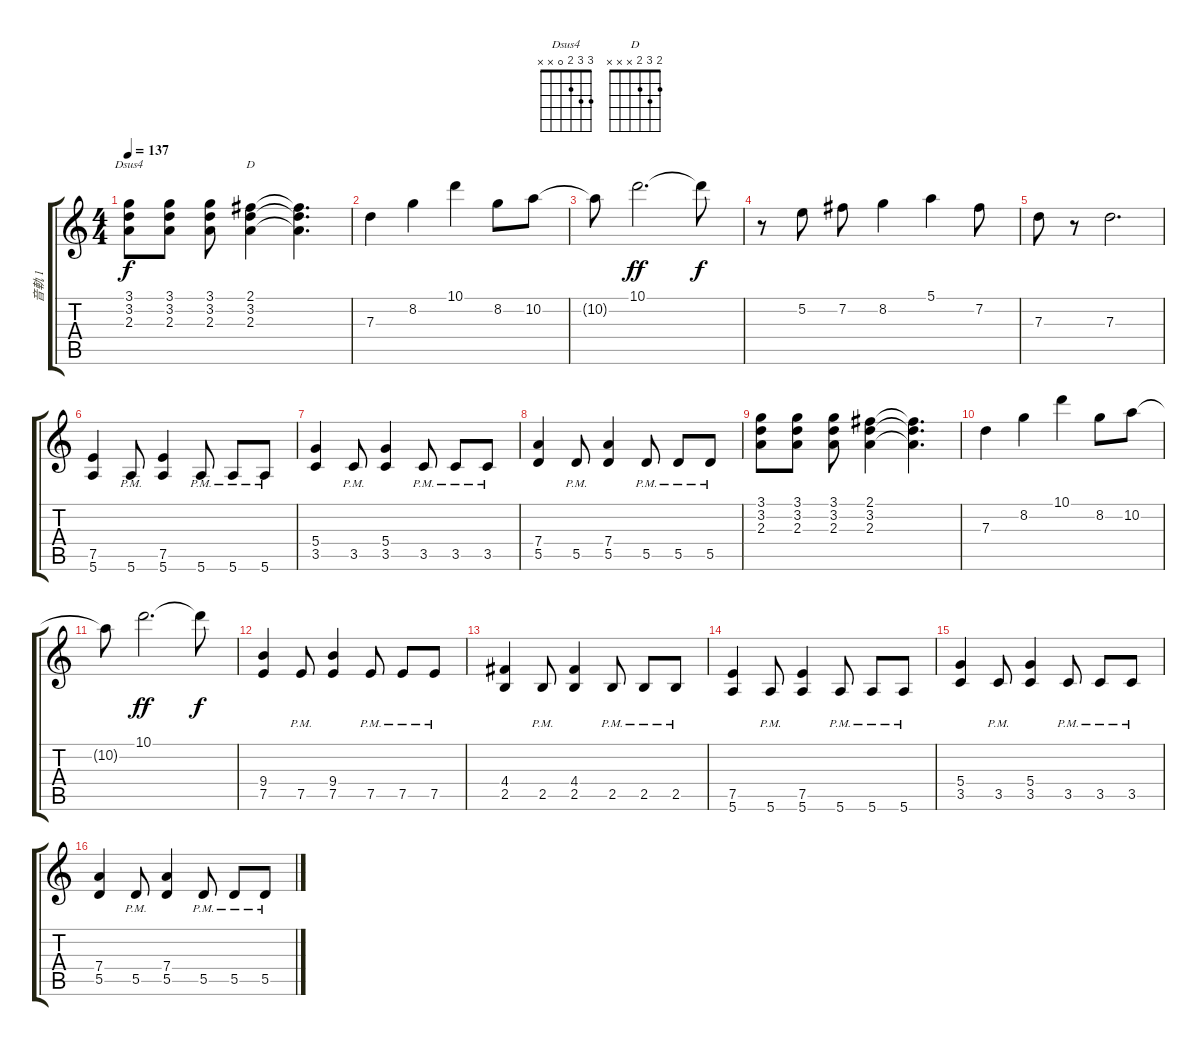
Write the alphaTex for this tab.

\track ("音軌 1" "音軌 1") {instrument overdrivenguitar}
\staff {score tabs}
\tuning (E4 B3 G3 D3 A2 E2) {hide}
\chord ("Dsus4" 3 3 2 0 x x)
\chord ("D" 2 3 2 x x x)
\ts (4 4)
\tempo 137
\clef g2
\ks c
(3.1 3.2 2.3).8{ch "Dsus4" dy f} (3.1 3.2 2.3).8 (3.1 3.2 2.3).8 (2.1 3.2 2.3).4{ch "D"} (2.1{t} 3.2{t} 2.3{t}).4{d} |
7.3.4{volume 16} 8.2.4 10.1.4 8.2.8 10.2.8 |
10.2{t}.8 10.1.2{d dy ff} 10.1{t}.8{dy f} |
r.8 5.2.8 7.2.8 8.2.4 5.1.4 7.2.8 |
7.3.8 r.8 7.3.2{d} |
(7.5 5.6).4 5.6{pm}.8 (7.5 5.6).4 5.6{pm}.8 5.6{pm}.8 5.6{pm}.8 |
(5.4 3.5).4 3.5{pm}.8 (5.4 3.5).4 3.5{pm}.8 3.5{pm}.8 3.5{pm}.8 |
(7.4 5.5).4 5.5{pm}.8 (7.4 5.5).4 5.5{pm}.8 5.5{pm}.8 5.5{pm}.8 |
(3.1 3.2 2.3).8 (3.1 3.2 2.3).8 (3.1 3.2 2.3).8 (2.1 3.2 2.3).4 (2.1{t} 3.2{t} 2.3{t}).4{d} |
7.3.4{volume 16} 8.2.4 10.1.4 8.2.8 10.2.8 |
10.2{t}.8 10.1.2{d dy ff} 10.1{t}.8{dy f} |
(9.4 7.5).4 7.5{pm}.8 (9.4 7.5).4 7.5{pm}.8 7.5{pm}.8 7.5{pm}.8 |
(4.4 2.5).4 2.5{pm}.8 (4.4 2.5).4 2.5{pm}.8 2.5{pm}.8 2.5{pm}.8 |
(7.5 5.6).4 5.6{pm}.8 (7.5 5.6).4 5.6{pm}.8 5.6{pm}.8 5.6{pm}.8 |
(5.4 3.5).4 3.5{pm}.8 (5.4 3.5).4 3.5{pm}.8 3.5{pm}.8 3.5{pm}.8 |
(7.4 5.5).4 5.5{pm}.8 (7.4 5.5).4 5.5{pm}.8 5.5{pm}.8 5.5{pm}.8
